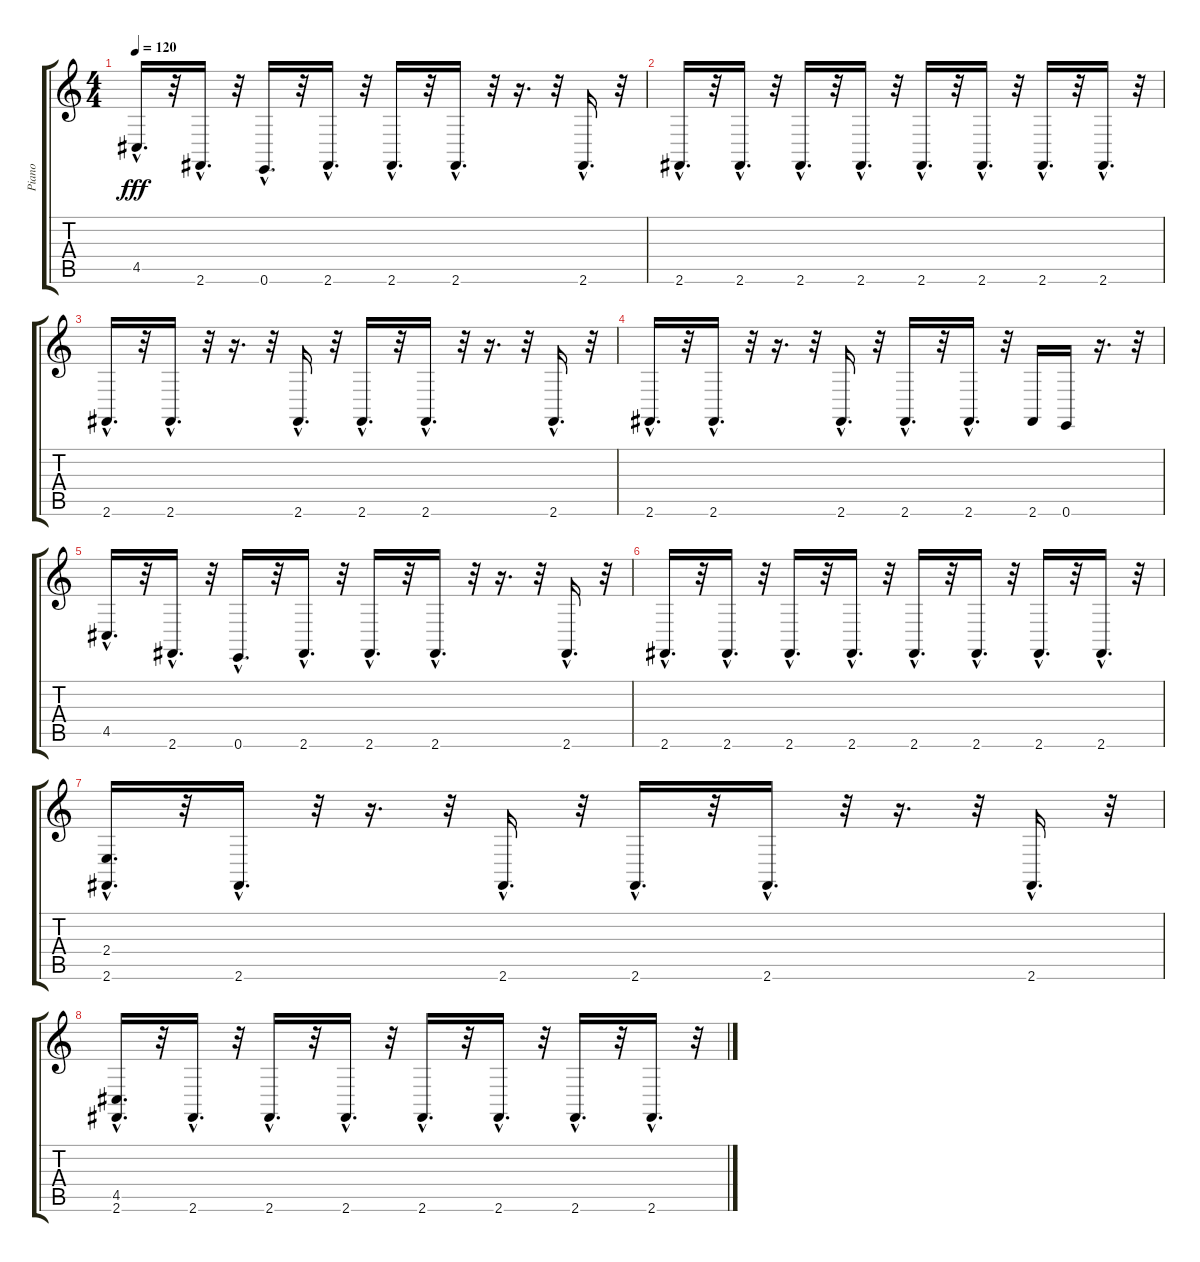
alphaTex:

\track ("Piano" "Piano") {instrument acousticgrandpiano}
\staff {score tabs}
\tuning (E4 B3 G3 D3 A2 E2) {hide}
\ts (4 4)
\tempo 120
\clef g2
\ks c
4.5{hac}.16{d dy fff} r.32 2.6{hac}.16{d} r.32 0.6{hac}.16{d} r.32 2.6{hac}.16{d} r.32 2.6{hac}.16{d} r.32 2.6{hac}.16{d} r.32 r.16{d} r.32 2.6{hac}.16{d} r.32 |
2.6{hac}.16{d} r.32 2.6{hac}.16{d} r.32 2.6{hac}.16{d} r.32 2.6{hac}.16{d} r.32 2.6{hac}.16{d} r.32 2.6{hac}.16{d} r.32 2.6{hac}.16{d} r.32 2.6{hac}.16{d} r.32 |
2.6{hac}.16{d} r.32 2.6{hac}.16{d} r.32 r.16{d} r.32 2.6{hac}.16{d} r.32 2.6{hac}.16{d} r.32 2.6{hac}.16{d} r.32 r.16{d} r.32 2.6{hac}.16{d} r.32 |
2.6{hac}.16{d} r.32 2.6{hac}.16{d} r.32 r.16{d} r.32 2.6{hac}.16{d} r.32 2.6{hac}.16{d} r.32 2.6{hac}.16{d} r.32 2.6.16 0.6.16 r.16{d} r.32 |
4.5{hac}.16{d} r.32 2.6{hac}.16{d} r.32 0.6{hac}.16{d} r.32 2.6{hac}.16{d} r.32 2.6{hac}.16{d} r.32 2.6{hac}.16{d} r.32 r.16{d} r.32 2.6{hac}.16{d} r.32 |
2.6{hac}.16{d} r.32 2.6{hac}.16{d} r.32 2.6{hac}.16{d} r.32 2.6{hac}.16{d} r.32 2.6{hac}.16{d} r.32 2.6{hac}.16{d} r.32 2.6{hac}.16{d} r.32 2.6{hac}.16{d} r.32 |
(2.4{hac} 2.6{hac}).16{d} r.32 2.6{hac}.16{d} r.32 r.16{d} r.32 2.6{hac}.16{d} r.32 2.6{hac}.16{d} r.32 2.6{hac}.16{d} r.32 r.16{d} r.32 2.6{hac}.16{d} r.32 |
(4.5{hac} 2.6{hac}).16{d} r.32 2.6{hac}.16{d} r.32 2.6{hac}.16{d} r.32 2.6{hac}.16{d} r.32 2.6{hac}.16{d} r.32 2.6{hac}.16{d} r.32 2.6{hac}.16{d} r.32 2.6{hac}.16{d} r.32
